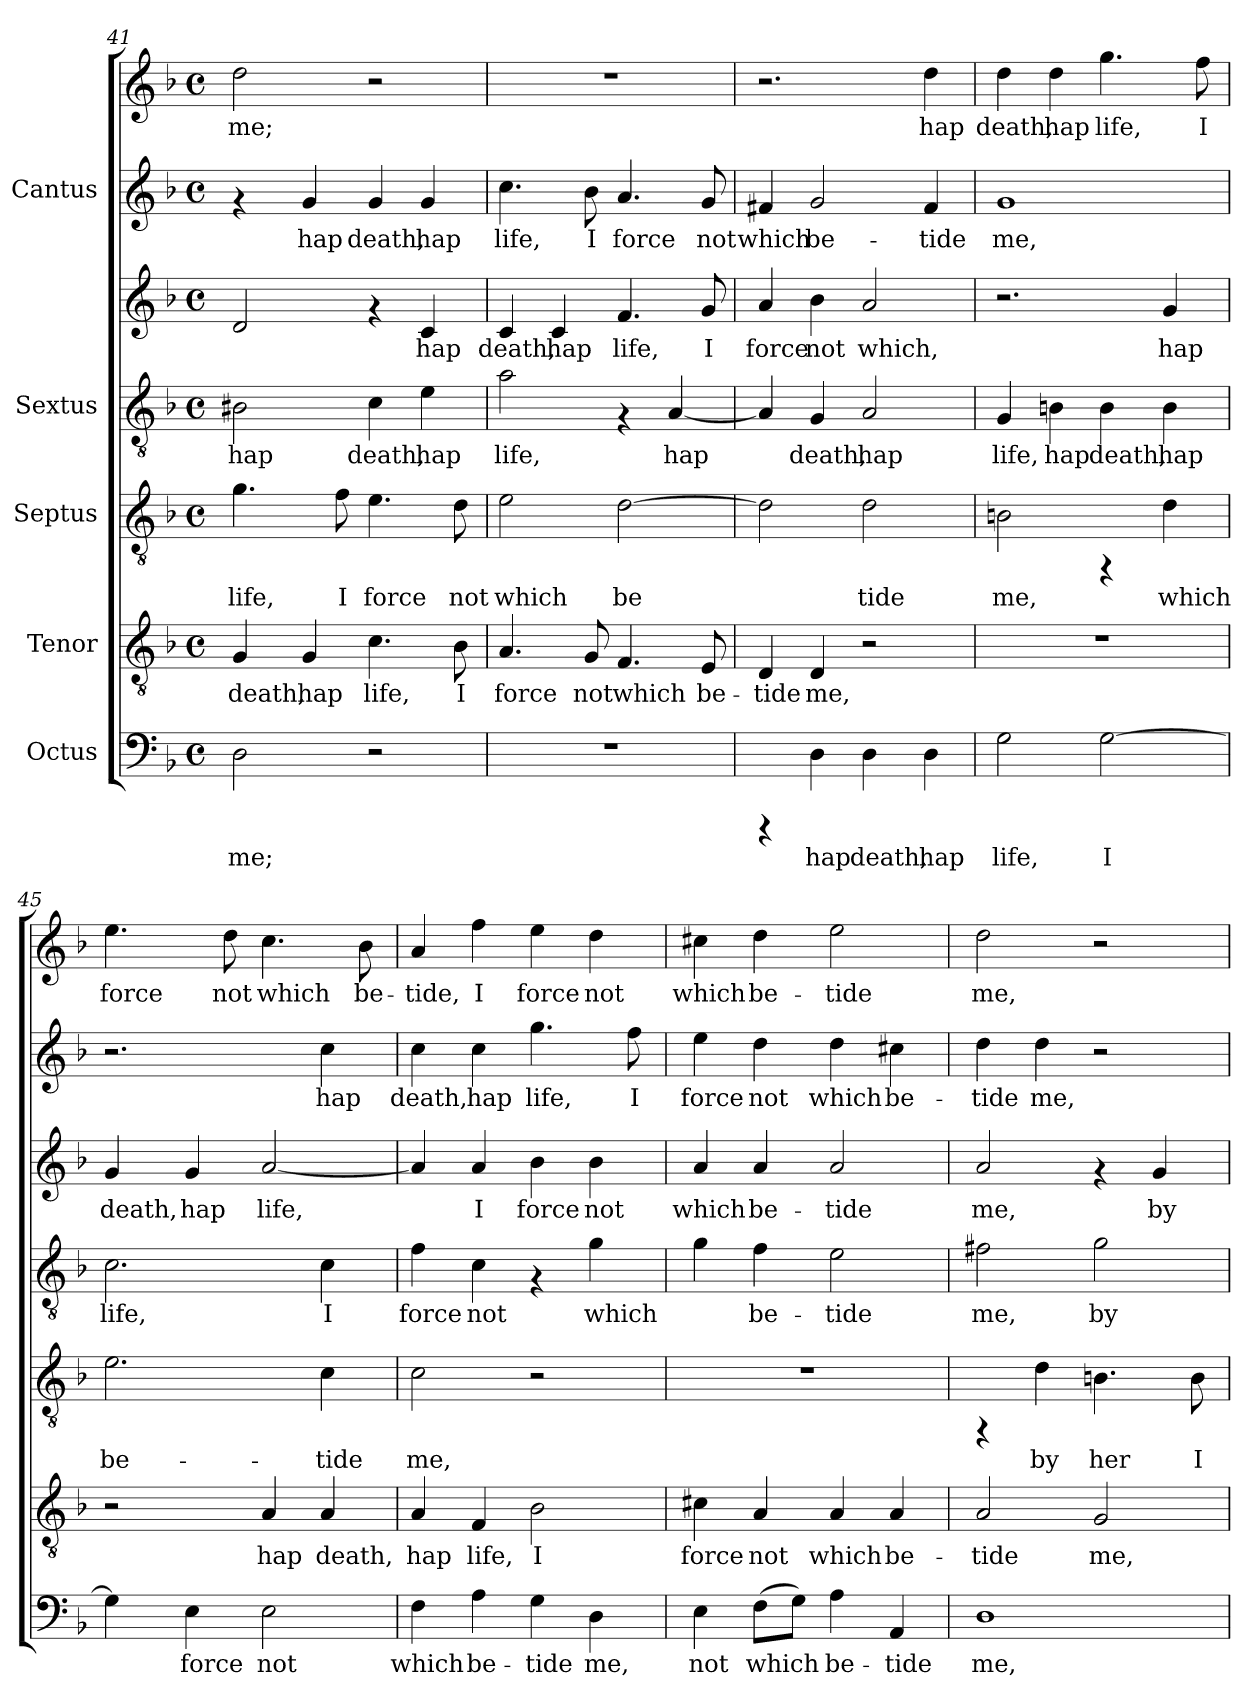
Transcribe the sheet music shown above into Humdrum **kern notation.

**kern	**text	**kern	**text	**kern	**text	**kern	**text	**kern	**text	**kern	**text	**kern	**text
*part5	*part5	*part4	*part4	*part3	*part3	*part2	*part2	*part2	*part2	*part1	*part1	*part1	*part1
*staff7	*staff7	*staff6	*staff6	*staff5	*staff5	*staff4	*staff4	*staff3	*staff3	*staff2	*staff2	*staff1	*staff1
*I"Octus	*	*I"Tenor	*	*I"Septus	*	*I"Sextus	*	*	*	*I"Cantus	*	*	*
*clefF4	*	*clefGv2	*	*clefGv2	*	*clefGv2	*	*clefG2	*	*clefG2	*	*clefG2	*
*k[b-]	*	*k[b-]	*	*k[b-]	*	*k[b-]	*	*k[b-]	*	*k[b-]	*	*k[b-]	*
*F:	*	*F:	*	*F:	*	*F:	*	*F:	*	*F:	*	*F:	*
*M4/4	*	*M4/4	*	*M4/4	*	*M4/4	*	*M4/4	*	*M4/4	*	*M4/4	*
*met(c)	*	*met(c)	*	*met(c)	*	*met(c)	*	*met(c)	*	*met(c)	*	*met(c)	*
=41	=41	=41	=41	=41	=41	=41	=41	=41	=41	=41	=41	=41	=41
!	!LO:LY:b:cj	!	!LO:LY:b:cj	!	!LO:LY:b:cj	!	!LO:LY:b:cj	!	!LO:LY:b:cj	!	!	!	!LO:LY:b:cj
2D\	me;	4G/	death,	4.g\	life,	2B#X\	hap	2d/	.	4rf	.	2dd\	me;
!	!	!	!LO:LY:b:cj	!	!	!	!	!	!	!	!LO:LY:b:cj	!	!
.	.	4G/	hap	.	.	.	.	.	.	4g/	hap	.	.
!	!	!	!	!	!LO:LY:b:cj	!	!	!	!	!	!	!	!
.	.	.	.	8f\	I	.	.	.	.	.	.	.	.
!	!	!	!LO:LY:b:cj	!	!LO:LY:b:cj	!	!LO:LY:b:cj	!	!	!	!LO:LY:b:cj	!	!
2r	.	4.c\	life,	4.e\	force	4c\	death,	4rf	.	4g/	death,	2r	.
!	!	!	!	!	!	!	!LO:LY:b:cj	!	!LO:LY:b:cj	!	!LO:LY:b:cj	!	!
.	.	.	.	.	.	4e\	hap	4c/	hap	4g/	hap	.	.
!	!	!	!LO:LY:b:cj	!	!LO:LY:b:cj	!	!	!	!	!	!	!	!
.	.	8B-\	I	8d\	not	.	.	.	.	.	.	.	.
=42	=42	=42	=42	=42	=42	=42	=42	=42	=42	=42	=42	=42	=42
!	!	!	!LO:LY:b:cj	!	!LO:LY:b:cj	!	!LO:LY:b:cj	!	!LO:LY:b:cj	!	!LO:LY:b:cj	!	!
1r	.	4.A/	force	2e\	which	2a\	life,	4c/	death,	4.cc\	life,	1r	.
!	!	!	!	!	!	!	!	!	!LO:LY:b:cj	!	!	!	!
.	.	.	.	.	.	.	.	4c/	hap	.	.	.	.
!	!	!	!LO:LY:b:cj	!	!	!	!	!	!	!	!LO:LY:b:cj	!	!
.	.	8G/	not	.	.	.	.	.	.	8b-\	I	.	.
!	!	!	!LO:LY:b:cj	!	!LO:LY:b:cj	!	!	!	!LO:LY:b:cj	!	!LO:LY:b:cj	!	!
.	.	4.F/	which	[>2d\	be-	4rF	.	4.f/	life,	4.a/	force	.	.
!	!	!	!	!	!	!	!LO:LY:b:cj	!	!	!	!	!	!
.	.	.	.	.	.	[<4A/	hap	.	.	.	.	.	.
!	!	!	!LO:LY:b:cj	!	!	!	!	!	!LO:LY:b:cj	!	!LO:LY:b:cj	!	!
.	.	8E/	be-	.	.	.	.	8g/	I	8g/	not	.	.
=43	=43	=43	=43	=43	=43	=43	=43	=43	=43	=43	=43	=43	=43
!	!	!	!LO:LY:b:cj	!	!LO:LY:b:cj	!	!LO:LY:b:cj	!	!LO:LY:b:cj	!	!LO:LY:b:cj	!	!
4rCCC	.	4D/	-tide	2d\]	-	4A/]	.	4a/	force	4f#X/	which	2.r	.
!	!LO:LY:b:cj	!	!LO:LY:b:cj	!	!	!	!LO:LY:b:cj	!	!LO:LY:b:cj	!	!LO:LY:b:cj	!	!
4D\	hap	4D/	me,	.	.	4G/	death,	4b-\	not	2g/	be-	.	.
!	!LO:LY:b:cj	!	!	!	!LO:LY:b:cj	!	!LO:LY:b:cj	!	!LO:LY:b:cj	!	!	!	!
4D\	death,	2r	.	2d\	tide	2A/	hap	2a/	which,	.	.	.	.
!	!LO:LY:b:cj	!	!	!	!	!	!	!	!	!	!LO:LY:b:cj	!	!LO:LY:b:cj
4D\	hap	.	.	.	.	.	.	.	.	4f#/	-tide	4dd\	hap
!!LO:LB:g=z
=44	=44	=44	=44	=44	=44	=44	=44	=44	=44	=44	=44	=44	=44
!	!LO:LY:b:cj	!	!	!	!LO:LY:b:cj	!	!LO:LY:b:cj	!	!	!	!LO:LY:b:cj	!	!LO:LY:b:cj
2G\	life,	1r	.	2Bn\	me,	4G/	life,	2.r	.	1g	me,	4dd\	death,
!	!	!	!	!	!	!	!LO:LY:b:cj	!	!	!	!	!	!LO:LY:b:cj
.	.	.	.	.	.	4Bn\	hap	.	.	.	.	4dd\	hap
!	!LO:LY:b:cj	!	!	!	!	!	!LO:LY:b:cj	!	!	!	!	!	!LO:LY:b:cj
[>2G\	I	.	.	4rFF	.	4B\	death,	.	.	.	.	4.gg\	life,
!	!	!	!	!	!LO:LY:b:cj	!	!LO:LY:b:cj	!	!LO:LY:b:cj	!	!	!	!
.	.	.	.	4d\	which	4B\	hap	4g/	hap	.	.	.	.
!	!	!	!	!	!	!	!	!	!	!	!	!	!LO:LY:b:cj
.	.	.	.	.	.	.	.	.	.	.	.	8ff\	I
=45	=45	=45	=45	=45	=45	=45	=45	=45	=45	=45	=45	=45	=45
!	!LO:LY:b:cj	!	!	!	!LO:LY:b:cj	!	!LO:LY:b:cj	!	!LO:LY:b:cj	!	!	!	!LO:LY:b:cj
4G\]	.	2r	.	2.e\	be-	2.c\	life,	4g/	death,	2.r	.	4.ee\	force
!	!LO:LY:b:cj	!	!	!	!	!	!	!	!LO:LY:b:cj	!	!	!	!
4E\	force	.	.	.	.	.	.	4g/	hap	.	.	.	.
!	!	!	!	!	!	!	!	!	!	!	!	!	!LO:LY:b:cj
.	.	.	.	.	.	.	.	.	.	.	.	8dd\	not
!	!LO:LY:b:cj	!	!LO:LY:b:cj	!	!	!	!	!	!LO:LY:b:cj	!	!	!	!LO:LY:b:cj
2E\	not	4A/	hap	.	.	.	.	[<2a/	life,	.	.	4.cc\	which
!	!	!	!LO:LY:b:cj	!	!LO:LY:b:cj	!	!LO:LY:b:cj	!	!	!	!LO:LY:b:cj	!	!
.	.	4A/	death,	4c\	-tide	4c\	I	.	.	4cc\	-hap	.	.
!	!	!	!	!	!	!	!	!	!	!	!	!	!LO:LY:b:cj
.	.	.	.	.	.	.	.	.	.	.	.	8b-\	be-
=46	=46	=46	=46	=46	=46	=46	=46	=46	=46	=46	=46	=46	=46
!	!LO:LY:b:cj	!	!LO:LY:b:cj	!	!LO:LY:b:cj	!	!LO:LY:b:cj	!	!LO:LY:b:cj	!	!LO:LY:b:cj	!	!LO:LY:b:cj
4F\	which	4A/	hap	2c\	me,	4f\	force	4a/]	.	4cc\	death,	4a/	tide,
!	!LO:LY:b:cj	!	!LO:LY:b:cj	!	!	!	!LO:LY:b:cj	!	!LO:LY:b:cj	!	!LO:LY:b:cj	!	!LO:LY:b:cj
4A\	be-	4F/	life,	.	.	4c\	not	4a/	I	4cc\	hap	4ff\	I
!	!LO:LY:b:cj	!	!LO:LY:b:cj	!	!	!	!	!	!LO:LY:b:cj	!	!LO:LY:b:cj	!	!LO:LY:b:cj
4G\	-tide	2B-\	I	2r	.	4rF	.	4b-\	force	4.gg\	life,	4ee\	force
!	!LO:LY:b:cj	!	!	!	!	!	!LO:LY:b:cj	!	!LO:LY:b:cj	!	!	!	!LO:LY:b:cj
4D\	me,	.	.	.	.	4g\	which	4b-\	not	.	.	4dd\	not
!	!	!	!	!	!	!	!	!	!	!	!LO:LY:b:cj	!	!
.	.	.	.	.	.	.	.	.	.	8ff\	I	.	.
=47	=47	=47	=47	=47	=47	=47	=47	=47	=47	=47	=47	=47	=47
!	!LO:LY:b:cj	!	!LO:LY:b:cj	!	!	!	!LO:LY:b:cj	!	!LO:LY:b:cj	!	!LO:LY:b:cj	!	!LO:LY:b:cj
4E\	not	4c#X\	force	1r	.	4g\	.	4a/	which	4ee\	force	4cc#X\	which
!	!LO:LY:b:cj	!	!LO:LY:b:cj	!	!	!	!LO:LY:b:cj	!	!LO:LY:b:cj	!	!LO:LY:b:cj	!	!LO:LY:b:cj
(>8F\L	which	4A/	not	.	.	4f\	be-	4a/	be-	4dd\	not	4dd\	be-
!	!LO:LY:b:cj	!	!	!	!	!	!	!	!	!	!	!	!
8G\J)	.	.	.	.	.	.	.	.	.	.	.	.	.
!	!LO:LY:b:cj	!	!LO:LY:b:cj	!	!	!	!LO:LY:b:cj	!	!LO:LY:b:cj	!	!LO:LY:b:cj	!	!LO:LY:b:cj
4A\	be-	4A/	which	.	.	2e\	-tide	2a/	-tide	4dd\	which	2ee\	-tide
!	!LO:LY:b:cj	!	!LO:LY:b:cj	!	!	!	!	!	!	!	!LO:LY:b:cj	!	!
4AA/	-tide	4A/	be-	.	.	.	.	.	.	4cc#X\	be-	.	.
!!LO:PB:g=z
=48	=48	=48	=48	=48	=48	=48	=48	=48	=48	=48	=48	=48	=48
!	!LO:LY:b:cj	!	!LO:LY:b:cj	!	!	!	!LO:LY:b:cj	!	!LO:LY:b:cj	!	!LO:LY:b:cj	!	!LO:LY:b:cj
1D	me,	2A/	-tide	4rFF	.	2f#X\	me,	2a/	me,	4dd\	tide	2dd\	-me,
!	!	!	!	!	!LO:LY:b:cj	!	!	!	!	!	!LO:LY:b:cj	!	!
.	.	.	.	4d\	by	.	.	.	.	4dd\	me,	.	.
!	!	!	!LO:LY:b:cj	!	!LO:LY:b:cj	!	!LO:LY:b:cj	!	!	!	!	!	!
.	.	2G/	me,	4.Bn\	her	2g\	by	4rf	.	2r	.	2r	.
!	!	!	!	!	!	!	!	!	!LO:LY:b:cj	!	!	!	!
.	.	.	.	.	.	.	.	4g/	by	.	.	.	.
!	!	!	!	!	!LO:LY:b:cj	!	!	!	!	!	!	!	!
.	.	.	.	8B\	I	.	.	.	.	.	.	.	.
=	=	=	=	=	=	=	=	=	=	=	=	=	=
*-	*-	*-	*-	*-	*-	*-	*-	*-	*-	*-	*-	*-	*-
